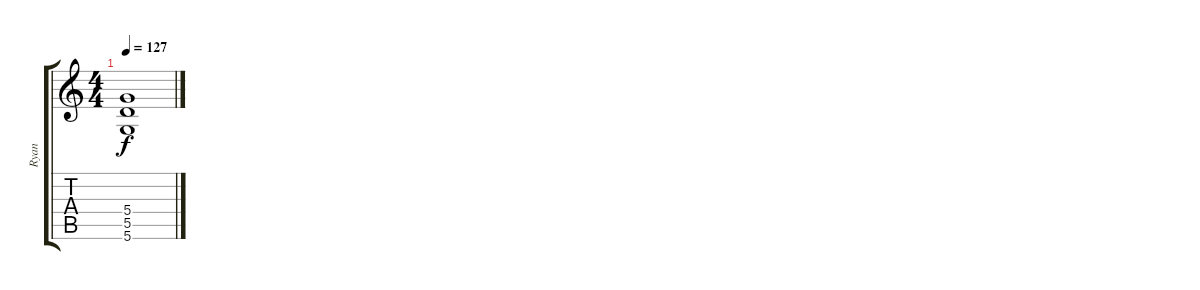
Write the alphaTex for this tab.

\track ("Ryan" "Ryan") {instrument distortionguitar}
\staff {score tabs}
\tuning (E4 B3 G3 D3 A2 D2) {hide}
\ts (4 4)
\tempo 127
\clef g2
\ks c
(5.4{t} 5.5{t} 5.6{t}).1{dy f}
